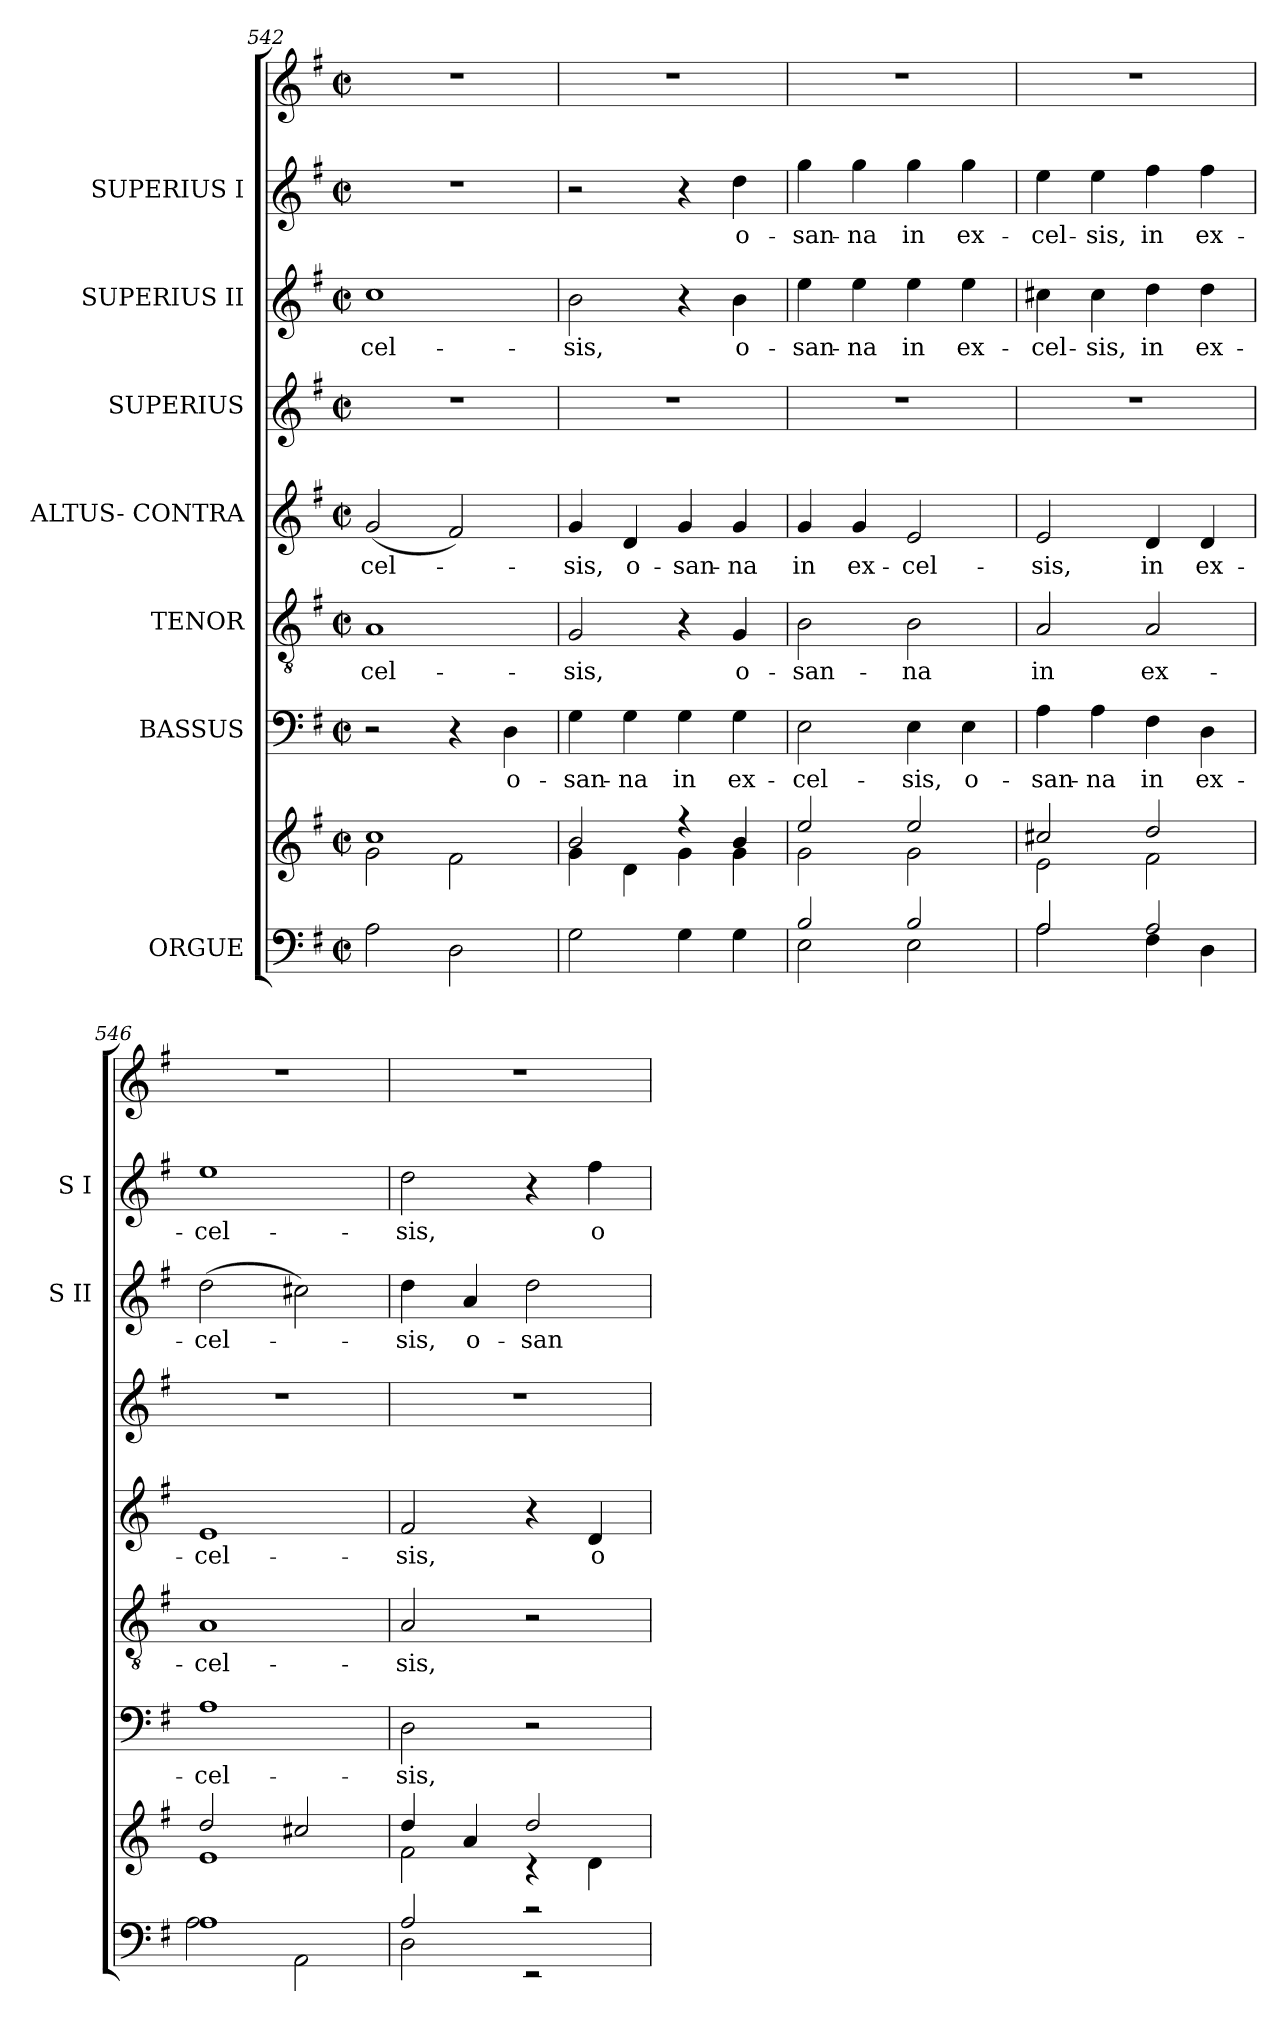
**kern	**kern	**kern	**text	**kern	**text	**kern	**text	**kern	**kern	**text	**kern	**text	**kern
*part8	*part8	*part7	*part7	*part6	*part6	*part5	*part5	*part4	*part3	*part3	*part2	*part2	*part1
*staff9	*staff8	*staff7	*staff7	*staff6	*staff6	*staff5	*staff5	*staff4	*staff3	*staff3	*staff2	*staff2	*staff1
*I"ORGUE	*	*I"BASSUS	*	*I"TENOR	*	*I"ALTUS- CONTRA	*	*I"SUPERIUS	*I"SUPERIUS II	*	*I"SUPERIUS I	*	*
*	*	*	*	*	*	*	*	*	*I'S II	*	*I'S I	*	*
*clefF4	*clefG2	*clefF4	*	*clefGv2	*	*clefG2	*	*clefG2	*clefG2	*	*clefG2	*	*clefG2
*k[f#]	*k[f#]	*k[f#]	*	*k[f#]	*	*k[f#]	*	*k[f#]	*k[f#]	*	*k[f#]	*	*k[f#]
*e:	*e:	*e:	*	*e:	*	*e:	*	*e:	*e:	*	*e:	*	*e:
*M2/2	*M2/2	*M2/2	*	*M2/2	*	*M2/2	*	*M2/2	*M2/2	*	*M2/2	*	*M2/2
*met(c|)	*met(c|)	*met(c|)	*	*met(c|)	*	*met(c|)	*	*met(c|)	*met(c|)	*	*met(c|)	*	*met(c|)
=542	=542	=542	=542	=542	=542	=542	=542	=542	=542	=542	=542	=542	=542
*	*^	*	*	*	*	*	*	*	*	*	*	*	*
!	!	!	!	!	!	!LO:LY:b	!	!LO:LY:b	!	!	!LO:LY:b	!	!	!
2A\	1cc	2g\	2r	.	1A	-cel-	(<2g/	-cel-	1r	1cc	-cel-	1r	.	1r
2D\	.	2f#\	4r	.	.	.	2f#/)	.	.	.	.	.	.	.
!	!	!	!	!LO:LY:b	!	!	!	!	!	!	!	!	!	!
.	.	.	4D\	o-	.	.	.	.	.	.	.	.	.	.
=543	=543	=543	=543	=543	=543	=543	=543	=543	=543	=543	=543	=543	=543	=543
!	!	!	!	!LO:LY:b	!	!LO:LY:b	!	!LO:LY:b	!	!	!LO:LY:b	!	!	!
2G\	2b/	4g\	4G\	-san-	2G/	-sis,	4g/	-sis,	1r	2b\	-sis,	2r	.	1r
!	!	!	!	!LO:LY:b	!	!	!	!LO:LY:b	!	!	!	!	!	!
.	.	4d\	4G\	-na	.	.	4d/	o-	.	.	.	.	.	.
!	!	!	!	!LO:LY:b	!	!	!	!LO:LY:b	!	!	!	!	!	!
4G\	4ree	4g\	4G\	in	4r	.	4g/	-san-	.	4r	.	4r	.	.
!	!	!	!	!LO:LY:b	!	!LO:LY:b	!	!LO:LY:b	!	!	!LO:LY:b	!	!LO:LY:b	!
4G\	4b/	4g\	4G\	ex-	4G/	o-	4g/	-na	.	4b\	o-	4dd\	o-	.
=544	=544	=544	=544	=544	=544	=544	=544	=544	=544	=544	=544	=544	=544	=544
*^	*	*	*	*	*	*	*	*	*	*	*	*	*	*
!	!	!	!	!	!LO:LY:b	!	!LO:LY:b	!	!LO:LY:b	!	!	!LO:LY:b	!	!LO:LY:b	!
2B/	2E\	2ee/	2g\	2E\	-cel-	2B\	-san-	4g/	in	1r	4ee\	-san-	4gg\	-san-	1r
!	!	!	!	!	!	!	!	!	!LO:LY:b	!	!	!LO:LY:b	!	!LO:LY:b	!
.	.	.	.	.	.	.	.	4g/	ex-	.	4ee\	-na	4gg\	-na	.
!	!	!	!	!	!LO:LY:b	!	!LO:LY:b	!	!LO:LY:b	!	!	!LO:LY:b	!	!LO:LY:b	!
2B/	2E\	2ee/	2g\	4E\	-sis,	2B\	-na	2e/	-cel-	.	4ee\	in	4gg\	in	.
!	!	!	!	!	!LO:LY:b	!	!	!	!	!	!	!LO:LY:b	!	!LO:LY:b	!
.	.	.	.	4E\	o-	.	.	.	.	.	4ee\	ex-	4gg\	ex-	.
=545	=545	=545	=545	=545	=545	=545	=545	=545	=545	=545	=545	=545	=545	=545	=545
!	!	!	!	!	!LO:LY:b	!	!LO:LY:b	!	!LO:LY:b	!	!	!LO:LY:b	!	!LO:LY:b	!
2A/	2A\	2cc#X/	2e\	4A\	-san-	2A/	in	2e/	-sis,	1r	4cc#X\	-cel-	4ee\	-cel-	1r
!	!	!	!	!	!LO:LY:b	!	!	!	!	!	!	!LO:LY:b	!	!LO:LY:b	!
.	.	.	.	4A\	-na	.	.	.	.	.	4cc#\	-sis,	4ee\	-sis,	.
!	!	!	!	!	!LO:LY:b	!	!LO:LY:b	!	!LO:LY:b	!	!	!LO:LY:b	!	!LO:LY:b	!
2A/	4F#\	2dd/	2f#\	4F#\	in	2A/	ex-	4d/	in	.	4dd\	in	4ff#\	in	.
!	!	!	!	!	!LO:LY:b	!	!	!	!LO:LY:b	!	!	!LO:LY:b	!	!LO:LY:b	!
.	4D\	.	.	4D\	ex-	.	.	4d/	ex-	.	4dd\	ex-	4ff#\	ex-	.
!!LO:LB:g=z
=546	=546	=546	=546	=546	=546	=546	=546	=546	=546	=546	=546	=546	=546	=546	=546
!	!	!	!	!	!LO:LY:b	!	!LO:LY:b	!	!LO:LY:b	!	!	!LO:LY:b	!	!LO:LY:b	!
1A	2A\	2dd/	1e	1A	-cel-	1A	-cel-	1e	-cel-	1r	(>2dd\	-cel-	1ee	-cel-	1r
.	2AA\	2cc#X/	.	.	.	.	.	.	.	.	2cc#X\)	.	.	.	.
=547	=547	=547	=547	=547	=547	=547	=547	=547	=547	=547	=547	=547	=547	=547	=547
!	!	!	!	!	!LO:LY:b	!	!LO:LY:b	!	!LO:LY:b	!	!	!LO:LY:b	!	!LO:LY:b	!
2A/	2D\	4dd/	2f#\	2D\	-sis,	2A/	-sis,	2f#/	-sis,	1r	4dd\	-sis,	2dd\	-sis,	1r
!	!	!	!	!	!	!	!	!	!	!	!	!LO:LY:b	!	!	!
.	.	4a/	.	.	.	.	.	.	.	.	4a/	o-	.	.	.
!	!	!	!	!	!	!	!	!	!	!	!	!LO:LY:b	!	!	!
2rc	2rEE	2dd/	4rc	2r	.	2r	.	4r	.	.	2dd\	-san-	4r	.	.
!	!	!	!	!	!	!	!	!	!LO:LY:b	!	!	!	!	!LO:LY:b	!
.	.	.	4d\	.	.	.	.	4d/	o-	.	.	.	4ff#\	o-	.
*v	*v	*	*	*	*	*	*	*	*	*	*	*	*	*	*
*	*v	*v	*	*	*	*	*	*	*	*	*	*	*	*
=	=	=	=	=	=	=	=	=	=	=	=	=	=
*-	*-	*-	*-	*-	*-	*-	*-	*-	*-	*-	*-	*-	*-
